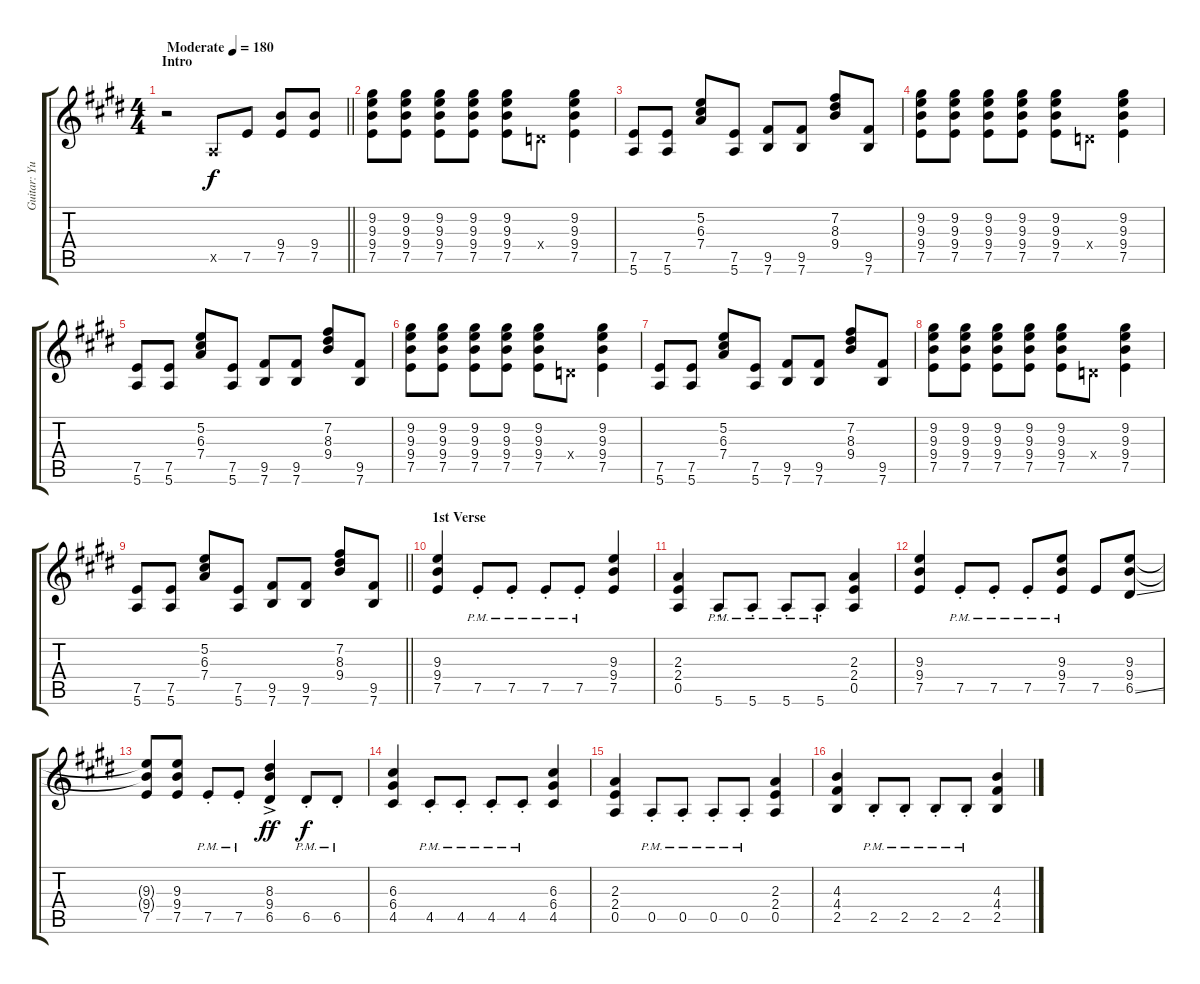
\track ("Guitar: Yui Hirasawa" "Guitar: Yu") {instrument overdrivenguitar}
\staff {score tabs}
\tuning (E4 B3 G3 D3 A2 E2) {hide}
\ts (4 4)
\section ("" "Intro")
\tempo (180 "Moderate")
\clef g2
\barLineRight lightlight
\ks e
r.2{dy f instrument overdrivenguitar} 0.5{x}.8 7.5.8 (9.4 7.5).8 (9.4 7.5).8 |
(9.2 9.3 9.4 7.5).8 (9.2 9.3 9.4 7.5).8 (9.2 9.3 9.4 7.5).8 (9.2 9.3 9.4 7.5).8 (9.2 9.3 9.4 7.5).8 0.4{x}.8 (9.2 9.3 9.4 7.5).4 |
(7.5 5.6).8 (7.5 5.6).8 (5.2 6.3 7.4).8 (7.5 5.6).8 (9.5 7.6).8 (9.5 7.6).8 (7.2 8.3 9.4).8 (9.5 7.6).8 |
(9.2 9.3 9.4 7.5).8 (9.2 9.3 9.4 7.5).8 (9.2 9.3 9.4 7.5).8 (9.2 9.3 9.4 7.5).8 (9.2 9.3 9.4 7.5).8 0.4{x}.8 (9.2 9.3 9.4 7.5).4 |
(7.5 5.6).8 (7.5 5.6).8 (5.2 6.3 7.4).8 (7.5 5.6).8 (9.5 7.6).8 (9.5 7.6).8 (7.2 8.3 9.4).8 (9.5 7.6).8 |
(9.2 9.3 9.4 7.5).8 (9.2 9.3 9.4 7.5).8 (9.2 9.3 9.4 7.5).8 (9.2 9.3 9.4 7.5).8 (9.2 9.3 9.4 7.5).8 0.4{x}.8 (9.2 9.3 9.4 7.5).4 |
(7.5 5.6).8 (7.5 5.6).8 (5.2 6.3 7.4).8 (7.5 5.6).8 (9.5 7.6).8 (9.5 7.6).8 (7.2 8.3 9.4).8 (9.5 7.6).8 |
(9.2 9.3 9.4 7.5).8 (9.2 9.3 9.4 7.5).8 (9.2 9.3 9.4 7.5).8 (9.2 9.3 9.4 7.5).8 (9.2 9.3 9.4 7.5).8 0.4{x}.8 (9.2 9.3 9.4 7.5).4 |
\barLineRight lightlight
(7.5 5.6).8 (7.5 5.6).8 (5.2 6.3 7.4).8 (7.5 5.6).8 (9.5 7.6).8 (9.5 7.6).8 (7.2 8.3 9.4).8 (9.5 7.6).8 |
\section ("" "1st Verse")
(9.3 9.4 7.5).4 7.5{pm st}.8 7.5{pm st}.8 7.5{pm st}.8 7.5{pm st}.8 (9.3 9.4 7.5).4 |
(2.3 2.4 0.5).4 5.6{pm st}.8 5.6{pm st}.8 5.6{pm st}.8 5.6{pm st}.8 (2.3 2.4 0.5).4 |
(9.3 9.4 7.5).4 7.5{pm st}.8 7.5{pm st}.8 7.5{pm st}.8 (9.3{pm} 9.4{pm} 7.5{pm}).8 7.5.8 (9.3 9.4 6.5{ss}).8 |
(9.3{t} 9.4{t} 7.5).8 (9.3 9.4 7.5).8 7.5{pm st}.8 7.5{pm st}.8 (8.3{ac} 9.4{ac} 6.5{ac}).4{dy ff} 6.5{pm st}.8{dy f} 6.5{pm st}.8 |
(6.3 6.4 4.5).4 4.5{pm st}.8 4.5{pm st}.8 4.5{pm st}.8 4.5{pm st}.8 (6.3 6.4 4.5).4 |
(2.3 2.4 0.5).4 0.5{pm st}.8 0.5{pm st}.8 0.5{pm st}.8 0.5{pm st}.8 (2.3 2.4 0.5).4 |
(4.3 4.4 2.5).4 2.5{pm st}.8 2.5{pm st}.8 2.5{pm st}.8 2.5{pm st}.8 (4.3 4.4 2.5).4
